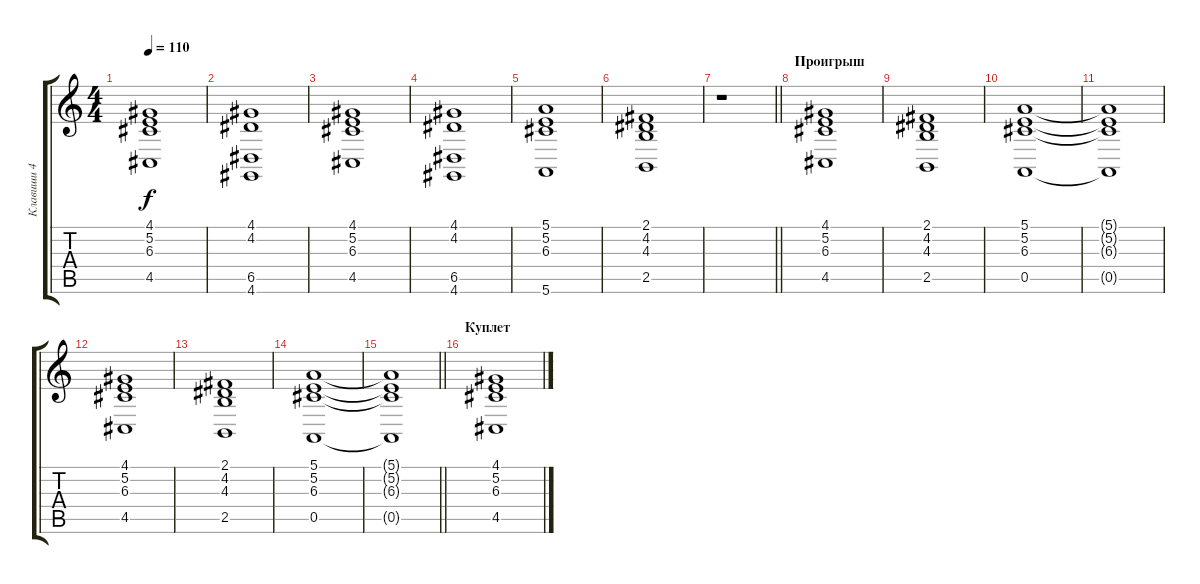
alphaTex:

\track ("Клавиши 4" "Клавиши 4") {instrument pad2warm}
\staff {score tabs}
\tuning (E4 B3 G3 D3 A2 E2) {hide}
\ts (4 4)
\tempo 110
\clef g2
\ks c
(4.1 5.2 6.3 4.5).1{dy f} |
(4.1 4.2 6.5 4.6).1 |
(4.1 5.2 6.3 4.5).1 |
(4.1 4.2 6.5 4.6).1 |
(5.1 5.2 6.3 5.6).1 |
(2.1 4.2 4.3 2.5).1 |
\barLineRight lightlight
r.1 |
\section ("" "Проигрыш")
(4.1 5.2 6.3 4.5).1 |
(2.1 4.2 4.3 2.5).1 |
(5.1 5.2 6.3 0.5).1 |
(5.1{t} 5.2{t} 6.3{t} 0.5{t}).1 |
(4.1 5.2 6.3 4.5).1 |
(2.1 4.2 4.3 2.5).1 |
(5.1 5.2 6.3 0.5).1 |
\barLineRight lightlight
(5.1{t} 5.2{t} 6.3{t} 0.5{t}).1 |
\section ("" "Куплет")
(4.1 5.2 6.3 4.5).1
